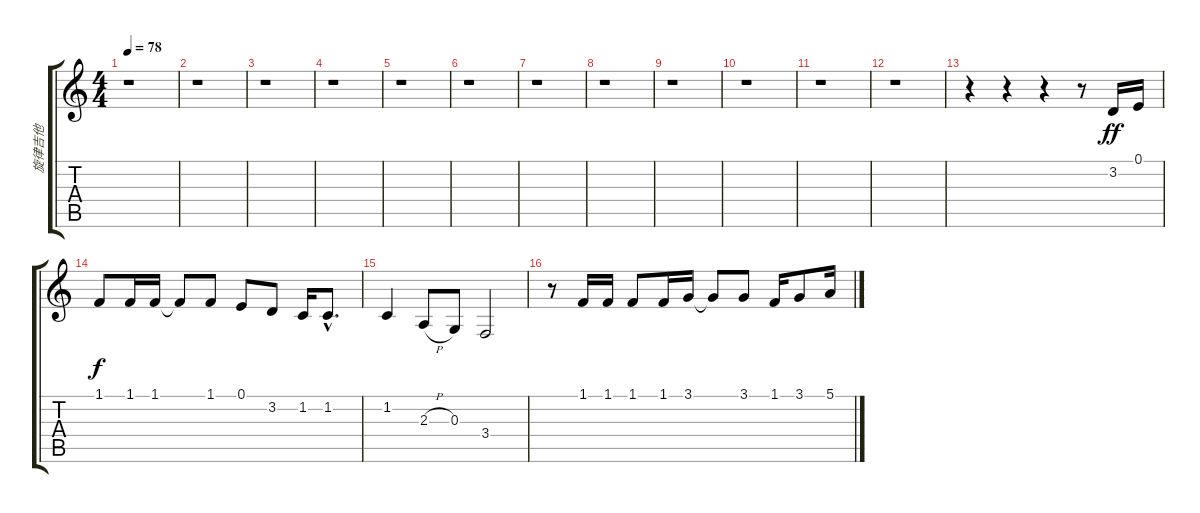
\track ("旋律吉他" "旋律吉他") {instrument violin}
\staff {score tabs}
\tuning (E4 B3 G3 D3 A2 E2) {hide}
\ts (4 4)
\tempo 78
\clef g2
\ks c
r.1{dy ff} |
r.1 |
r.1 |
r.1 |
r.1 |
r.1 |
r.1 |
r.1 |
r.1 |
r.1 |
r.1 |
r.1 |
r.4 r.4 r.4 r.8 3.2.16 0.1.16 |
1.1.8{dy f} 1.1.16 1.1.16 1.1{t}.8 1.1.8 0.1.8 3.2.8 1.2.16 1.2{hac}.8{d} |
1.2.4 2.3{h}.8 0.3.8 3.4.2 |
r.8 1.1.16 1.1.16 1.1.8 1.1.16 3.1.16 3.1{t}.8 3.1.8 1.1.16 3.1.8 5.1.16
